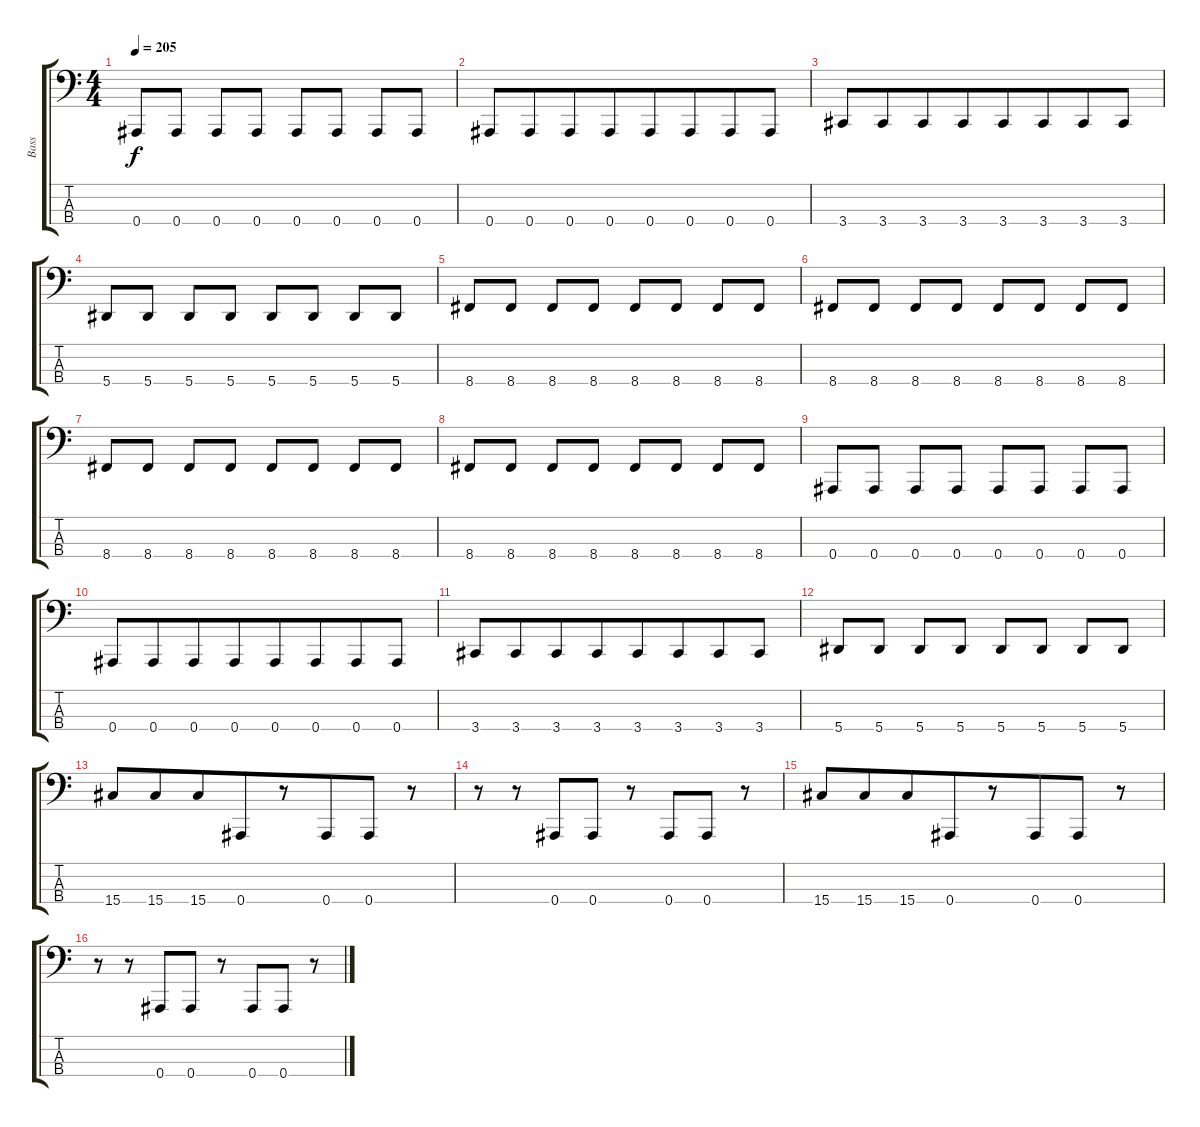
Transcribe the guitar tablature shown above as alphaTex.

\track ("Bass" "Bass") {instrument electricbasspick}
\staff {score tabs}
\tuning (Eb2 Bb1 F1 Bb0) {hide}
\ts (4 4)
\tempo 205
\clef f4
\ks c
0.4.8{dy f} 0.4.8 0.4.8 0.4.8 0.4.8 0.4.8 0.4.8 0.4.8 |
0.4.8{beam merge} 0.4.8{beam merge} 0.4.8{beam merge} 0.4.8{beam merge} 0.4.8{beam merge} 0.4.8{beam merge} 0.4.8{beam merge} 0.4.8 |
3.4.8{beam merge} 3.4.8{beam merge} 3.4.8{beam merge} 3.4.8{beam merge} 3.4.8{beam merge} 3.4.8{beam merge} 3.4.8{beam merge} 3.4.8 |
5.4.8 5.4.8 5.4.8 5.4.8 5.4.8 5.4.8 5.4.8 5.4.8 |
8.4.8 8.4.8 8.4.8 8.4.8 8.4.8 8.4.8 8.4.8 8.4.8 |
8.4.8 8.4.8 8.4.8 8.4.8 8.4.8 8.4.8 8.4.8 8.4.8 |
8.4.8 8.4.8 8.4.8 8.4.8 8.4.8 8.4.8 8.4.8 8.4.8 |
8.4.8 8.4.8 8.4.8 8.4.8 8.4.8 8.4.8 8.4.8 8.4.8 |
0.4.8 0.4.8 0.4.8 0.4.8 0.4.8 0.4.8 0.4.8 0.4.8 |
0.4.8{beam merge} 0.4.8{beam merge} 0.4.8{beam merge} 0.4.8{beam merge} 0.4.8{beam merge} 0.4.8{beam merge} 0.4.8{beam merge} 0.4.8 |
3.4.8{beam merge} 3.4.8{beam merge} 3.4.8{beam merge} 3.4.8{beam merge} 3.4.8{beam merge} 3.4.8{beam merge} 3.4.8{beam merge} 3.4.8 |
5.4.8 5.4.8 5.4.8 5.4.8 5.4.8 5.4.8 5.4.8 5.4.8 |
15.4.8{beam merge} 15.4.8{beam merge} 15.4.8{beam merge} 0.4.8{beam merge} r.8{beam merge} 0.4.8{beam merge} 0.4.8{beam merge} r.8 |
r.8{beam merge} r.8 0.4.8{beam merge} 0.4.8 r.8 0.4.8{beam merge} 0.4.8{beam merge} r.8 |
15.4.8{beam merge} 15.4.8{beam merge} 15.4.8{beam merge} 0.4.8{beam merge} r.8{beam merge} 0.4.8{beam merge} 0.4.8{beam merge} r.8 |
r.8{beam merge} r.8 0.4.8{beam merge} 0.4.8 r.8 0.4.8{beam merge} 0.4.8{beam merge} r.8
